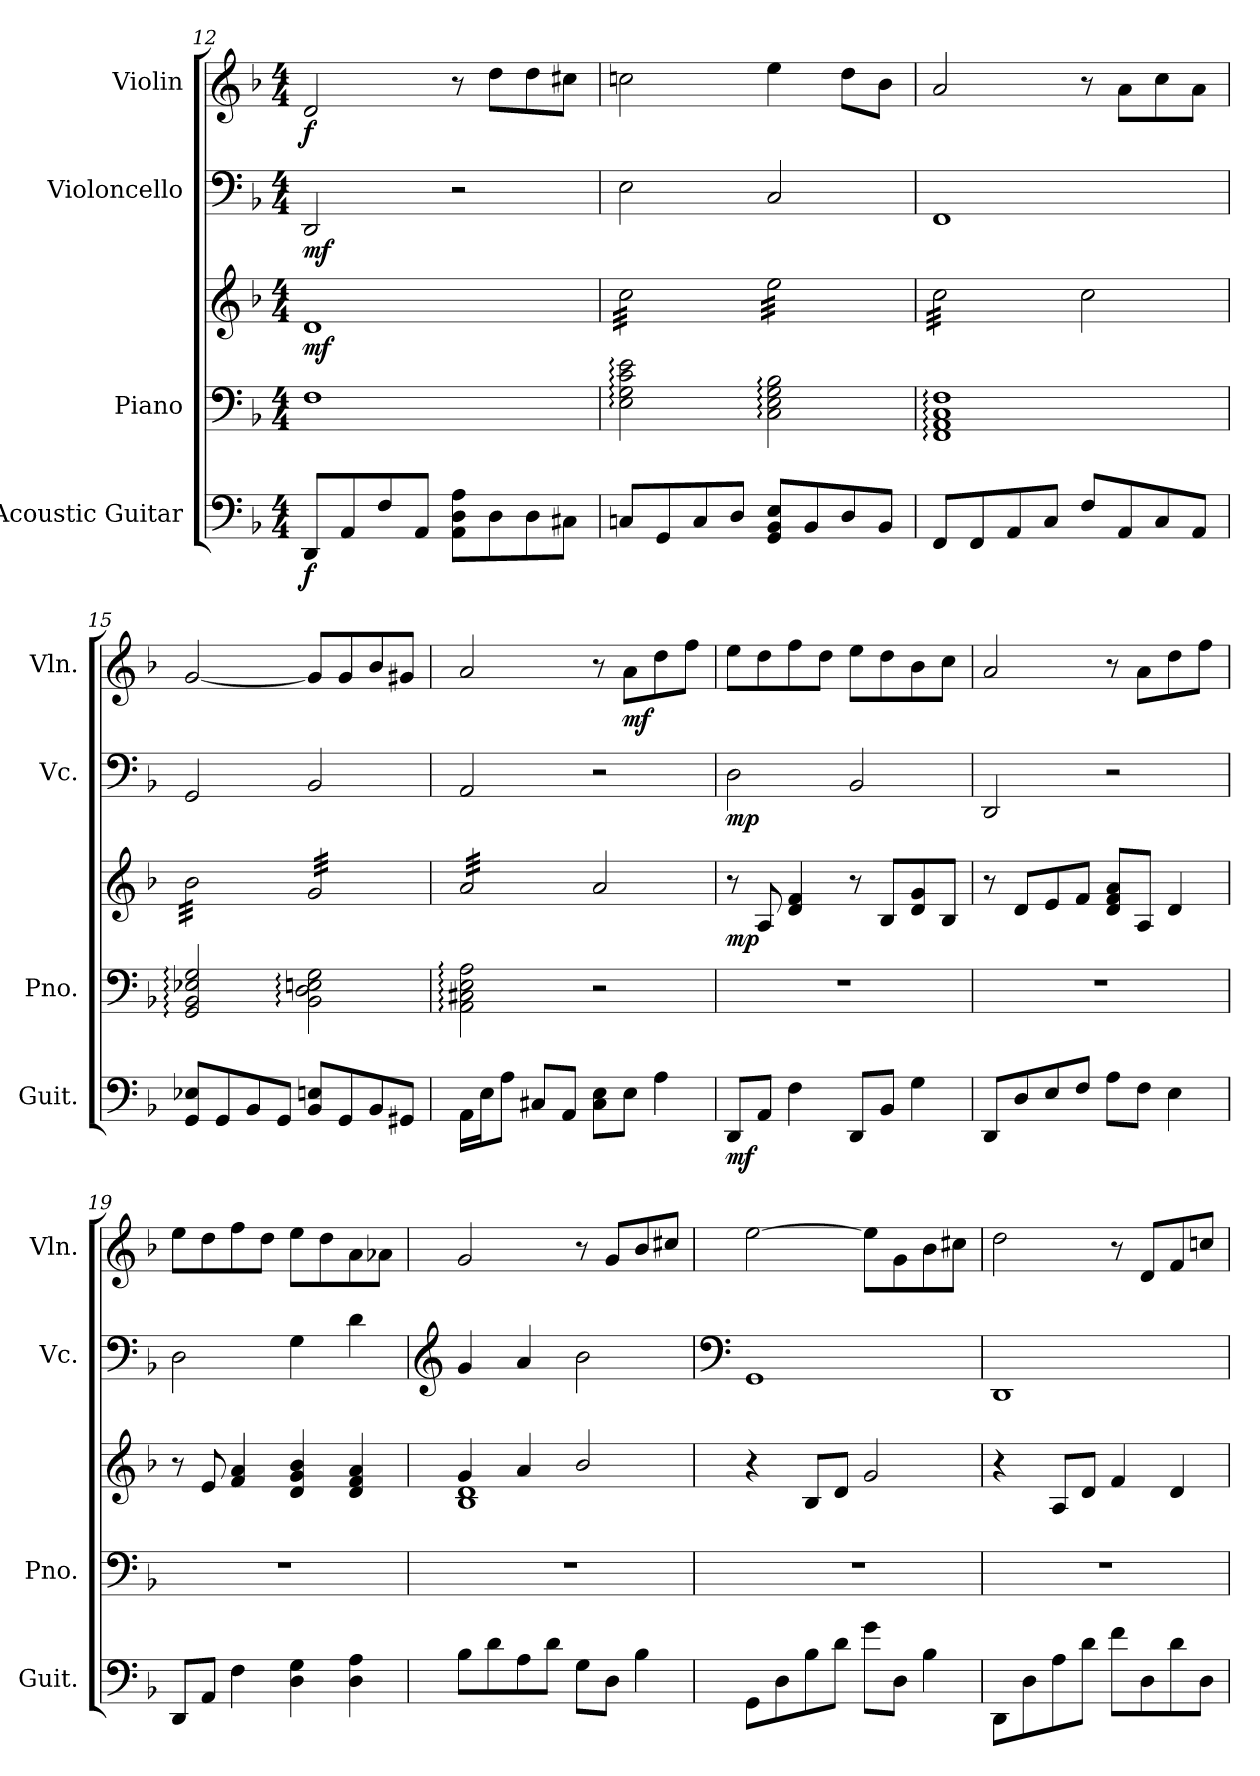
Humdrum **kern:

**kern	**dynam	**kern	**kern	**dynam	**kern	**dynam	**kern	**dynam
*part4	*part4	*part3	*part3	*part3	*part2	*part2	*part1	*part1
*staff5	*staff5	*staff4	*staff3	*staff3/4	*staff2	*staff2	*staff1	*staff1
*I"Acoustic Guitar	*	*I"Piano	*	*	*I"Violoncello	*	*I"Violin	*
*I'Guit.	*	*I'Pno.	*	*	*I'Vc.	*	*I'Vln.	*
*clefF4	*	*clefF4	*clefG2	*	*clefF4	*	*clefG2	*
*k[b-]	*	*k[b-]	*k[b-]	*	*k[b-]	*	*k[b-]	*
*M4/4	*	*M4/4	*M4/4	*	*M4/4	*	*M4/4	*
=12	=12	=12	=12	=12	=12	=12	=12	=12
!	!LO:DY:b	!	!	!LO:DY:b	!	!LO:DY:b	!	!LO:DY:b
8DD/L	f	1F	1d	mf	2DD/	mf	2d/	f
8AA/	.	.	.	.	.	.	.	.
8F/	.	.	.	.	.	.	.	.
8AA/J	.	.	.	.	.	.	.	.
8AA\ 8D\ 8A\L	.	.	.	.	2r	.	8r	.
8D\	.	.	.	.	.	.	8dd\L	.
8D\	.	.	.	.	.	.	8dd\	.
8C#X\J	.	.	.	.	.	.	8cc#X\J	.
!!LO:LB:g=z
=13	=13	=13	=13	=13	=13	=13	=13	=13
*	*	*	*tremolo	*	*	*	*	*
8Cn/L	.	2E\: 2G\: 2c\: 2e\:	32cc\LLL	.	2E\	.	2ccn\	.
.	.	.	32cc\	.	.	.	.	.
.	.	.	32cc\	.	.	.	.	.
.	.	.	32cc\	.	.	.	.	.
8GG/	.	.	32cc\	.	.	.	.	.
.	.	.	32cc\	.	.	.	.	.
.	.	.	32cc\	.	.	.	.	.
.	.	.	32cc\	.	.	.	.	.
8C/	.	.	32cc\	.	.	.	.	.
.	.	.	32cc\	.	.	.	.	.
.	.	.	32cc\	.	.	.	.	.
.	.	.	32cc\	.	.	.	.	.
8D/J	.	.	32cc\	.	.	.	.	.
.	.	.	32cc\	.	.	.	.	.
.	.	.	32cc\	.	.	.	.	.
.	.	.	32cc\JJJ	.	.	.	.	.
8GG/ 8BB-/ 8E/L	.	2C\: 2E\: 2G\: 2B-\:	32ee\LLL	.	2C/	.	4ee\	.
.	.	.	32ee\	.	.	.	.	.
.	.	.	32ee\	.	.	.	.	.
.	.	.	32ee\	.	.	.	.	.
8BB-/	.	.	32ee\	.	.	.	.	.
.	.	.	32ee\	.	.	.	.	.
.	.	.	32ee\	.	.	.	.	.
.	.	.	32ee\	.	.	.	.	.
8D/	.	.	32ee\	.	.	.	8dd\L	.
.	.	.	32ee\	.	.	.	.	.
.	.	.	32ee\	.	.	.	.	.
.	.	.	32ee\	.	.	.	.	.
8BB-/J	.	.	32ee\	.	.	.	8b-\J	.
.	.	.	32ee\	.	.	.	.	.
.	.	.	32ee\	.	.	.	.	.
.	.	.	32ee\JJJ	.	.	.	.	.
=14	=14	=14	=14	=14	=14	=14	=14	=14
8FF/L	.	1FF: 1AA: 1C: 1F:	32cc\LLL	.	1FF	.	2a/	.
.	.	.	32cc\	.	.	.	.	.
.	.	.	32cc\	.	.	.	.	.
.	.	.	32cc\	.	.	.	.	.
8FF/	.	.	32cc\	.	.	.	.	.
.	.	.	32cc\	.	.	.	.	.
.	.	.	32cc\	.	.	.	.	.
.	.	.	32cc\	.	.	.	.	.
8AA/	.	.	32cc\	.	.	.	.	.
.	.	.	32cc\	.	.	.	.	.
.	.	.	32cc\	.	.	.	.	.
.	.	.	32cc\	.	.	.	.	.
8C/J	.	.	32cc\	.	.	.	.	.
.	.	.	32cc\	.	.	.	.	.
.	.	.	32cc\	.	.	.	.	.
.	.	.	32cc\JJJ	.	.	.	.	.
*	*	*	*Xtremolo	*	*	*	*	*
8F/L	.	.	2cc\	.	.	.	8r	.
8AA/	.	.	.	.	.	.	8a\L	.
8C/	.	.	.	.	.	.	8cc\	.
8AA/J	.	.	.	.	.	.	8a\J	.
=15	=15	=15	=15	=15	=15	=15	=15	=15
*	*	*	*tremolo	*	*	*	*	*
8GG/ 8E-X/L	.	2GG/: 2BB-/: 2E-X/: 2G/:	32b-\LLL	.	2GG/	.	[2g/	.
.	.	.	32b-\	.	.	.	.	.
.	.	.	32b-\	.	.	.	.	.
.	.	.	32b-\	.	.	.	.	.
8GG/	.	.	32b-\	.	.	.	.	.
.	.	.	32b-\	.	.	.	.	.
.	.	.	32b-\	.	.	.	.	.
.	.	.	32b-\	.	.	.	.	.
8BB-/	.	.	32b-\	.	.	.	.	.
.	.	.	32b-\	.	.	.	.	.
.	.	.	32b-\	.	.	.	.	.
.	.	.	32b-\	.	.	.	.	.
8GG/J	.	.	32b-\	.	.	.	.	.
.	.	.	32b-\	.	.	.	.	.
.	.	.	32b-\	.	.	.	.	.
.	.	.	32b-\JJJ	.	.	.	.	.
8BB-/ 8En/L	.	2BB-\: 2D\: 2En\: 2G\:	32g/LLL	.	2BB-/	.	8g/L]	.
.	.	.	32g/	.	.	.	.	.
.	.	.	32g/	.	.	.	.	.
.	.	.	32g/	.	.	.	.	.
8GG/	.	.	32g/	.	.	.	8g/	.
.	.	.	32g/	.	.	.	.	.
.	.	.	32g/	.	.	.	.	.
.	.	.	32g/	.	.	.	.	.
8BB-/	.	.	32g/	.	.	.	8b-/	.
.	.	.	32g/	.	.	.	.	.
.	.	.	32g/	.	.	.	.	.
.	.	.	32g/	.	.	.	.	.
8GG#X/J	.	.	32g/	.	.	.	8g#X/J	.
.	.	.	32g/	.	.	.	.	.
.	.	.	32g/	.	.	.	.	.
.	.	.	32g/JJJ	.	.	.	.	.
=16	=16	=16	=16	=16	=16	=16	=16	=16
16AA\LL	.	2AA\: 2C#X\: 2E\: 2A\:	32a/LLL	.	2AA/	.	2a/	.
.	.	.	32a/	.	.	.	.	.
16E\J	.	.	32a/	.	.	.	.	.
.	.	.	32a/	.	.	.	.	.
8A\J	.	.	32a/	.	.	.	.	.
.	.	.	32a/	.	.	.	.	.
.	.	.	32a/	.	.	.	.	.
.	.	.	32a/	.	.	.	.	.
8C#X/L	.	.	32a/	.	.	.	.	.
.	.	.	32a/	.	.	.	.	.
.	.	.	32a/	.	.	.	.	.
.	.	.	32a/	.	.	.	.	.
8AA/J	.	.	32a/	.	.	.	.	.
.	.	.	32a/	.	.	.	.	.
.	.	.	32a/	.	.	.	.	.
.	.	.	32a/JJJ	.	.	.	.	.
*	*	*	*Xtremolo	*	*	*	*	*
8C#\ 8E\L	.	2r	2a/	.	2r	.	8r	.
!	!	!	!	!	!	!	!	!LO:DY:b
8E\J	.	.	.	.	.	.	8a\L	mf
4A\	.	.	.	.	.	.	8dd\	.
.	.	.	.	.	.	.	8ff\J	.
!!LO:PB:g=z
=17	=17	=17	=17	=17	=17	=17	=17	=17
!	!LO:DY:b	!	!	!LO:DY:b	!	!LO:DY:b	!	!
8DD/L	mf	1r	8r	mp	2D\	mp	8ee\L	.
8AA/J	.	.	8A/	.	.	.	8dd\	.
4F\	.	.	4d/ 4f/	.	.	.	8ff\	.
.	.	.	.	.	.	.	8dd\J	.
8DD/L	.	.	8r	.	2BB-/	.	8ee\L	.
8BB-/J	.	.	8B-/L	.	.	.	8dd\	.
4G\	.	.	8d/ 8g/	.	.	.	8b-\	.
.	.	.	8B-/J	.	.	.	8cc\J	.
=18	=18	=18	=18	=18	=18	=18	=18	=18
8DD/L	.	1r	8r	.	2DD/	.	2a/	.
8D/	.	.	8d/L	.	.	.	.	.
8E/	.	.	8e/	.	.	.	.	.
8F/J	.	.	8f/J	.	.	.	.	.
8A\L	.	.	8d/ 8f/ 8a/L	.	2r	.	8r	.
8F\J	.	.	8A/J	.	.	.	8a\L	.
4E\	.	.	4d/	.	.	.	8dd\	.
.	.	.	.	.	.	.	8ff\J	.
=19	=19	=19	=19	=19	=19	=19	=19	=19
8DD/L	.	1r	8r	.	2D\	.	8ee\L	.
8AA/J	.	.	8e/	.	.	.	8dd\	.
4F\	.	.	4f/ 4a/	.	.	.	8ff\	.
.	.	.	.	.	.	.	8dd\J	.
4D\ 4G\	.	.	4d/ 4g/ 4b-/	.	4G\	.	8ee\L	.
.	.	.	.	.	.	.	8dd\	.
4D\ 4A\	.	.	4d/ 4f/ 4a/	.	4d\	.	8a\	.
.	.	.	.	.	.	.	8a-X\J	.
=20	=20	=20	=20	=20	=20	=20	=20	=20
*	*	*	*	*	*clefG2	*	*	*
*	*	*	*^	*	*	*	*	*
8B-\L	.	1r	4g/	1B- 1d	.	4g/	.	2g/	.
8d\	.	.	.	.	.	.	.	.	.
8A\	.	.	4a/	.	.	4a/	.	.	.
8d\J	.	.	.	.	.	.	.	.	.
8G\L	.	.	2b-/	.	.	2b-\	.	8r	.
8D\J	.	.	.	.	.	.	.	8g/L	.
4B-\	.	.	.	.	.	.	.	8b-/	.
.	.	.	.	.	.	.	.	8cc#X/J	.
*	*	*	*v	*v	*	*	*	*	*
!!LO:LB:g=z
=21	=21	=21	=21	=21	=21	=21	=21	=21
*	*	*	*	*	*clefF4	*	*	*
8GG\L	.	1r	4r	.	1GG	.	[2ee\	.
8D\	.	.	.	.	.	.	.	.
8B-\	.	.	8B-/L	.	.	.	.	.
8d\J	.	.	8d/J	.	.	.	.	.
8g\L	.	.	2g/	.	.	.	8ee\L]	.
8D\J	.	.	.	.	.	.	8g\	.
4B-\	.	.	.	.	.	.	8b-\	.
.	.	.	.	.	.	.	8cc#X\J	.
=22	=22	=22	=22	=22	=22	=22	=22	=22
8DD\L	.	1r	4r	.	1DD	.	2dd\	.
8D\	.	.	.	.	.	.	.	.
8A\	.	.	8A/L	.	.	.	.	.
8d\J	.	.	8d/J	.	.	.	.	.
8f\L	.	.	4f/	.	.	.	8r	.
8D\	.	.	.	.	.	.	8d/L	.
8d\	.	.	4d/	.	.	.	8f/	.
8D\J	.	.	.	.	.	.	8ccn/J	.
=	=	=	=	=	=	=	=	=
*-	*-	*-	*-	*-	*-	*-	*-	*-
